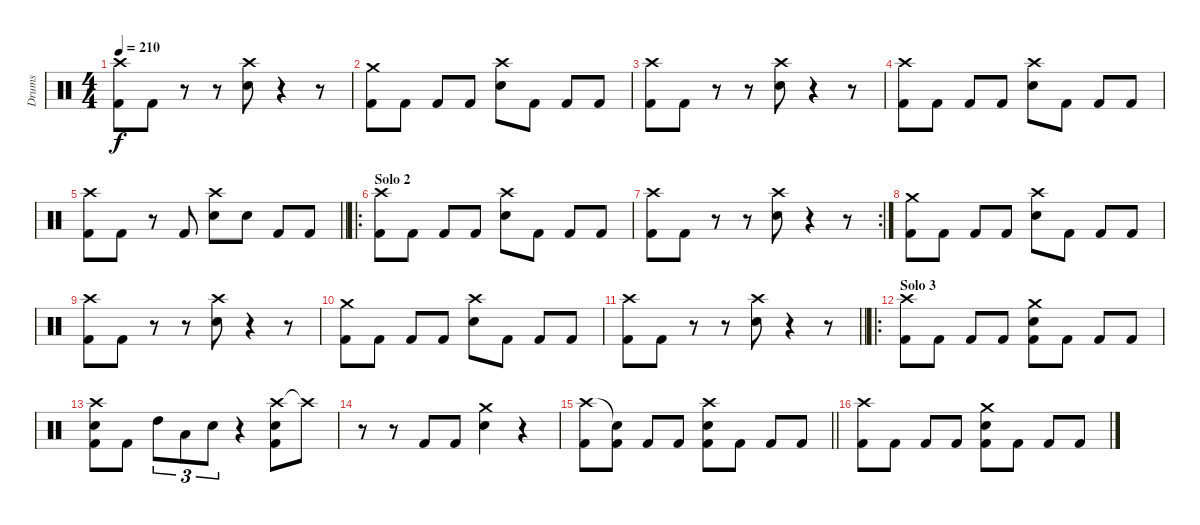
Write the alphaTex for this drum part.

\track ("Drums" "Drums") {instrument percussion}
\staff {score}
\articulation defaults
\ts (4 4)
\tempo 210
\clef neutral
\ks c
("Crash high (hit)" "Kick (hit) 2").8{dy f} "Kick (hit) 2".8 r.8 r.8 ("Crash high (hit)" "Electric Snare (hit)").8 r.4 r.8 |
("Crash medium (hit)" "Kick (hit) 2").8 "Kick (hit) 2".8 "Kick (hit) 2".8 "Kick (hit) 2".8 ("Crash high (hit)" "Electric Snare (hit)").8 "Kick (hit) 2".8 "Kick (hit) 2".8 "Kick (hit) 2".8 |
("Crash high (hit)" "Kick (hit) 2").8 "Kick (hit) 2".8 r.8 r.8 ("Crash high (hit)" "Electric Snare (hit)").8 r.4 r.8 |
("Crash high (hit)" "Kick (hit) 2").8 "Kick (hit) 2".8 "Kick (hit) 2".8 "Kick (hit) 2".8 ("Crash high (hit)" "Electric Snare (hit)").8 "Kick (hit) 2".8 "Kick (hit) 2".8 "Kick (hit) 2".8 |
\barLineRight lightlight
("Crash high (hit)" "Kick (hit) 2").8 "Kick (hit) 2".8 r.8 "Kick (hit) 2".8 ("Crash high (hit)" "Electric Snare (hit)").8 "Electric Snare (hit)".8 "Kick (hit) 2".8 "Kick (hit) 2".8 |
\ro
\section ("" "Solo 2")
("Crash high (hit)" "Kick (hit) 2").8 "Kick (hit) 2".8 "Kick (hit) 2".8 "Kick (hit) 2".8 ("Crash high (hit)" "Electric Snare (hit)").8 "Kick (hit) 2".8 "Kick (hit) 2".8 "Kick (hit) 2".8 |
\rc 2
("Crash high (hit)" "Kick (hit) 2").8 "Kick (hit) 2".8 r.8 r.8 ("Crash high (hit)" "Electric Snare (hit)").8 r.4 r.8 |
("Crash medium (hit)" "Kick (hit) 2").8 "Kick (hit) 2".8 "Kick (hit) 2".8 "Kick (hit) 2".8 ("Crash high (hit)" "Electric Snare (hit)").8 "Kick (hit) 2".8 "Kick (hit) 2".8 "Kick (hit) 2".8 |
("Crash high (hit)" "Kick (hit) 2").8 "Kick (hit) 2".8 r.8 r.8 ("Crash high (hit)" "Electric Snare (hit)").8 r.4 r.8 |
("Crash medium (hit)" "Kick (hit) 2").8 "Kick (hit) 2".8 "Kick (hit) 2".8 "Kick (hit) 2".8 ("Crash high (hit)" "Electric Snare (hit)").8 "Kick (hit) 2".8 "Kick (hit) 2".8 "Kick (hit) 2".8 |
\barLineRight lightlight
("Crash high (hit)" "Kick (hit) 2").8 "Kick (hit) 2".8 r.8 r.8 ("Crash high (hit)" "Electric Snare (hit)").8 r.4 r.8 |
\ro
\section ("" "Solo 3")
("Crash high (hit)" "Kick (hit) 2").8 "Kick (hit) 2".8 "Kick (hit) 2".8 "Kick (hit) 2".8 ("Crash medium (hit)" "Electric Snare (hit)" "Kick (hit) 2").8 "Kick (hit) 2".8 "Kick (hit) 2".8 "Kick (hit) 2".8 |
("Crash high (hit)" "Electric Snare (hit)" "Kick (hit) 2").8 "Kick (hit) 2".8 "High Tom (hit)".8{tu (3 2)} "Low Tom (hit)".8{tu (3 2)} "Electric Snare (hit)".8{tu (3 2)} r.4 ("Crash high (hit)" "Electric Snare (hit)" "Kick (hit) 2").8 "Crash high (hit)"{t}.8 |
r.8 r.8 "Kick (hit) 2".8 "Kick (hit) 2".8 ("Crash medium (hit)" "Electric Snare (hit)").4 r.4 |
\barLineRight lightlight
("Crash high (hit)" "Kick (hit) 2").8 ("Snare (hit)"{t} "Kick (hit) 2").8 "Kick (hit) 2".8 "Kick (hit) 2".8 ("Crash high (hit)" "Electric Snare (hit)" "Kick (hit) 2").8 "Kick (hit) 2".8 "Kick (hit) 2".8 "Kick (hit) 2".8 |
("Crash high (hit)" "Kick (hit) 2").8 "Kick (hit) 2".8 "Kick (hit) 2".8 "Kick (hit) 2".8 ("Crash medium (hit)" "Electric Snare (hit)" "Kick (hit) 2").8 "Kick (hit) 2".8 "Kick (hit) 2".8 "Kick (hit) 2".8
